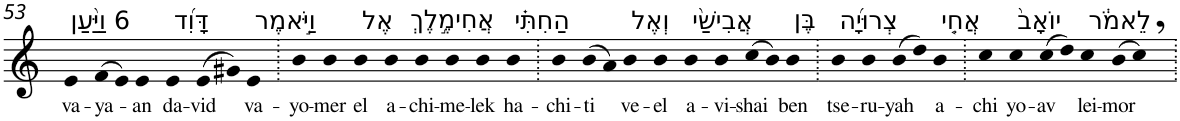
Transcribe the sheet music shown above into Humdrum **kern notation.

**kern	**text
*part1	*part1
*staff1	*staff1
*I"Piano	*
*I'Pno	*
!!LO:PB:g=z
*clefG2	*
*k[]	*
=53	=53
!LO:TX:a:t=6 וַיַּ֨עַן	!
!	!LO:LY:b
4e	va-
!	!LO:LY:b
(>8f	-ya-
8e)	.
!	!LO:LY:b
4e	-an
!LO:TX:a:t=דָּוִ֜ד	!
!	!LO:LY:b
4e	da-
!	!LO:LY:b
(>8e	-vid
8g#X)	.
!LO:TX:a:t=וַיֹּ֣אמֶר	!
!	!LO:LY:b
4e	va-
=54.	=54.
!	!LO:LY:b
4b	-yo-
!	!LO:LY:b
4b	-mer
!LO:TX:a:t=אֶל	!
!	!LO:LY:b
4b	el
!LO:TX:a:t=אֲחִימֶ֣לֶךְ	!
!	!LO:LY:b
4b	a-
!	!LO:LY:b
4b	-chi-
!	!LO:LY:b
4b	-me-
!	!LO:LY:b
4b	-lek
!LO:TX:a:t=הַחִתִּ֗י	!
!	!LO:LY:b
4b	ha-
=55.	=55.
!	!LO:LY:b
4b	-chi-
!	!LO:LY:b
(>8b	-ti
8a)	.
!LO:TX:a:t=וְאֶל	!
!	!LO:LY:b
4b	ve-
!	!LO:LY:b
4b	-el
!LO:TX:a:t=אֲבִישַׁ֨י	!
!	!LO:LY:b
4b	a-
!	!LO:LY:b
4b	-vi-
!	!LO:LY:b
(>8cc	-shai
8b)	.
!LO:TX:a:t=בֶּן	!
!	!LO:LY:b
4b	ben
=56.	=56.
!LO:TX:a:t=צְרוּיָ֜ה	!
!	!LO:LY:b
4b	tse-
!	!LO:LY:b
4b	-ru-
!	!LO:LY:b
(>8b	-yah
8dd)	.
!LO:TX:a:t=אֲחִ֤י	!
!	!LO:LY:b
4b	a-
=57.	=57.
!	!LO:LY:b
4cc	-chi
!LO:TX:a:t=יוֹאָב֙	!
!	!LO:LY:b
4cc	yo-
!	!LO:LY:b
(>8cc	-av
8dd)	.
!LO:TX:a:t=לֵאמֹ֔ר	!
!	!LO:LY:b
4cc	lei-
!	!LO:LY:b
(>8b	-mor
8cc,)	.
=.	=.
*-	*-
